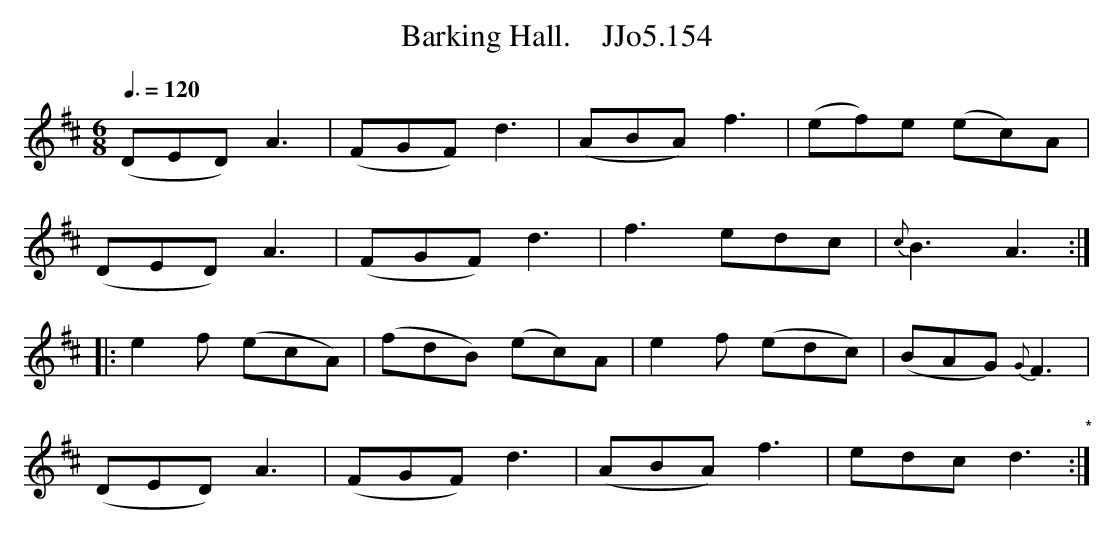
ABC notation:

X:1
T:Barking Hall.    JJo5.154
Q:3/8=120
M:6/8
L:1/8
K:D
(DED) A3|(FGF) d3|(ABA) f3|(ef)e (ec)A|
(DED) A3|(FGF) d3|f3 edc|{c}B3 A3 :|
|:e2f (ecA)|(fdB) (ec)A|e2f (edc)|(BAG) {G}F3|
(DED) A3|(FGF) d3|(ABA) f3|edc d3 "*" :|
